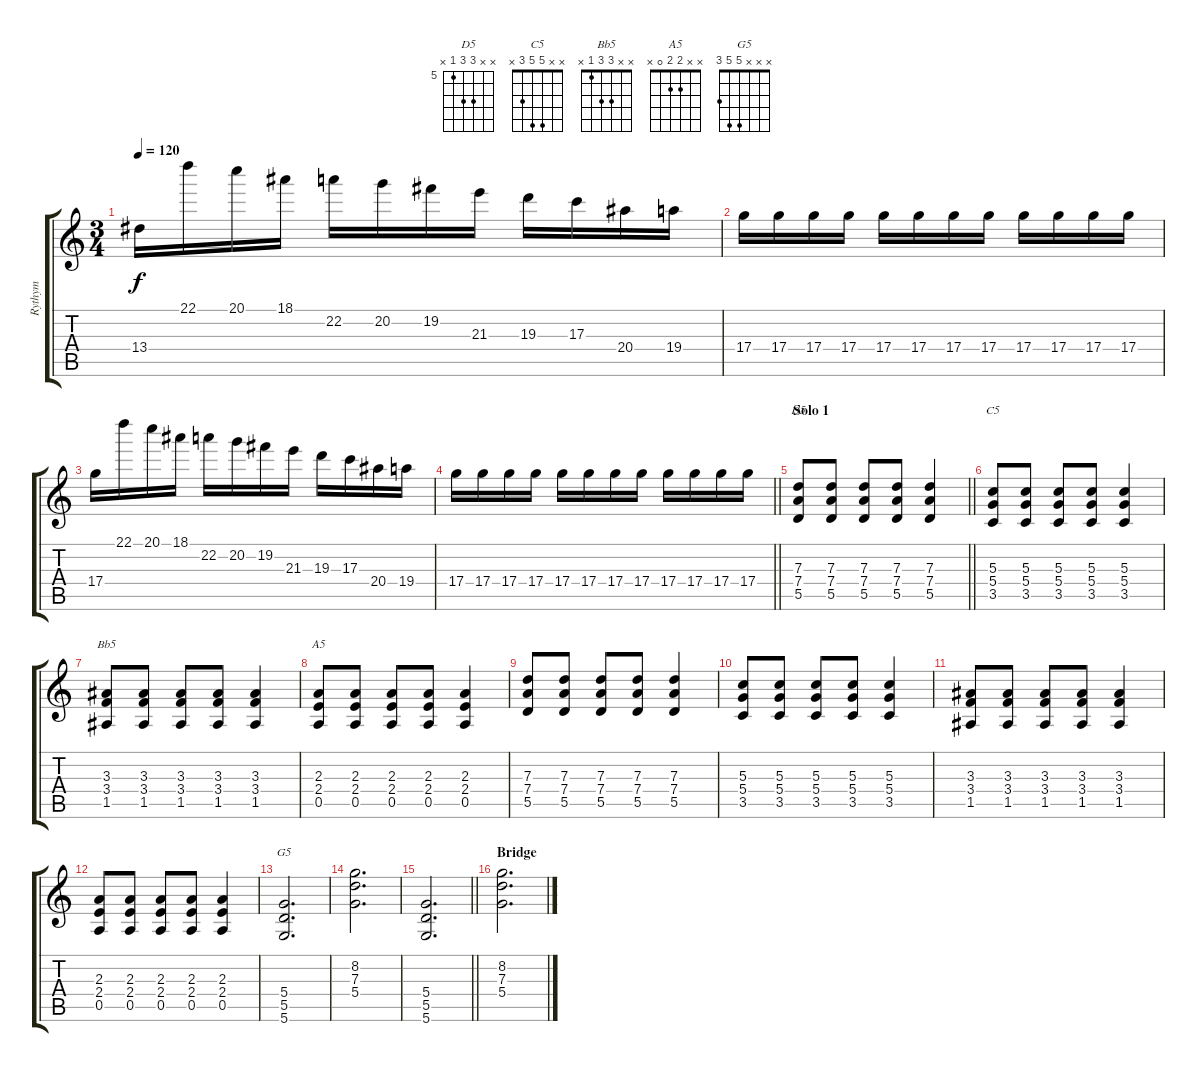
\track ("Rythym" "Rythym") {instrument distortionguitar}
\staff {score tabs}
\tuning (E4 B3 G3 D3 A2 D2) {hide}
\chord ("D5" x x 7 7 5 x) {firstfret 5}
\chord ("C5" x x 5 5 3 x)
\chord ("Bb5" x x 3 3 1 x)
\chord ("A5" x x 2 2 0 x)
\chord ("G5" x x x 5 5 3)
\ts (3 4)
\tempo 120
\clef g2
\ks c
13.4.16{dy f} 22.1.16 20.1.16 18.1.16 22.2.16 20.2.16 19.2.16 21.3.16 19.3.16 17.3.16 20.4.16 19.4.16 |
17.4.16 17.4.16 17.4.16 17.4.16 17.4.16 17.4.16 17.4.16 17.4.16 17.4.16 17.4.16 17.4.16 17.4.16 |
17.4.16 22.1.16 20.1.16 18.1.16 22.2.16 20.2.16 19.2.16 21.3.16 19.3.16 17.3.16 20.4.16 19.4.16 |
\barLineRight lightlight
17.4.16 17.4.16 17.4.16 17.4.16 17.4.16 17.4.16 17.4.16 17.4.16 17.4.16 17.4.16 17.4.16 17.4.16 |
\section ("" "Solo 1")
\barLineRight lightlight
(7.3 7.4 5.5).8{ch "D5"} (7.3 7.4 5.5).8 (7.3 7.4 5.5).8 (7.3 7.4 5.5).8 (7.3 7.4 5.5).4 |
(5.3 5.4 3.5).8{ch "C5"} (5.3 5.4 3.5).8 (5.3 5.4 3.5).8 (5.3 5.4 3.5).8 (5.3 5.4 3.5).4 |
(3.3 3.4 1.5).8{ch "Bb5"} (3.3 3.4 1.5).8 (3.3 3.4 1.5).8 (3.3 3.4 1.5).8 (3.3 3.4 1.5).4 |
(2.3 2.4 0.5).8{ch "A5"} (2.3 2.4 0.5).8 (2.3 2.4 0.5).8 (2.3 2.4 0.5).8 (2.3 2.4 0.5).4 |
(7.3 7.4 5.5).8 (7.3 7.4 5.5).8 (7.3 7.4 5.5).8 (7.3 7.4 5.5).8 (7.3 7.4 5.5).4 |
(5.3 5.4 3.5).8 (5.3 5.4 3.5).8 (5.3 5.4 3.5).8 (5.3 5.4 3.5).8 (5.3 5.4 3.5).4 |
(3.3 3.4 1.5).8 (3.3 3.4 1.5).8 (3.3 3.4 1.5).8 (3.3 3.4 1.5).8 (3.3 3.4 1.5).4 |
(2.3 2.4 0.5).8 (2.3 2.4 0.5).8 (2.3 2.4 0.5).8 (2.3 2.4 0.5).8 (2.3 2.4 0.5).4 |
(5.4 5.5 5.6).2{d ch "G5"} |
(8.2 7.3 5.4).2{d} |
\barLineRight lightlight
(5.4 5.5 5.6).2{d} |
\section ("" "Bridge")
(8.2 7.3 5.4).2{d}
